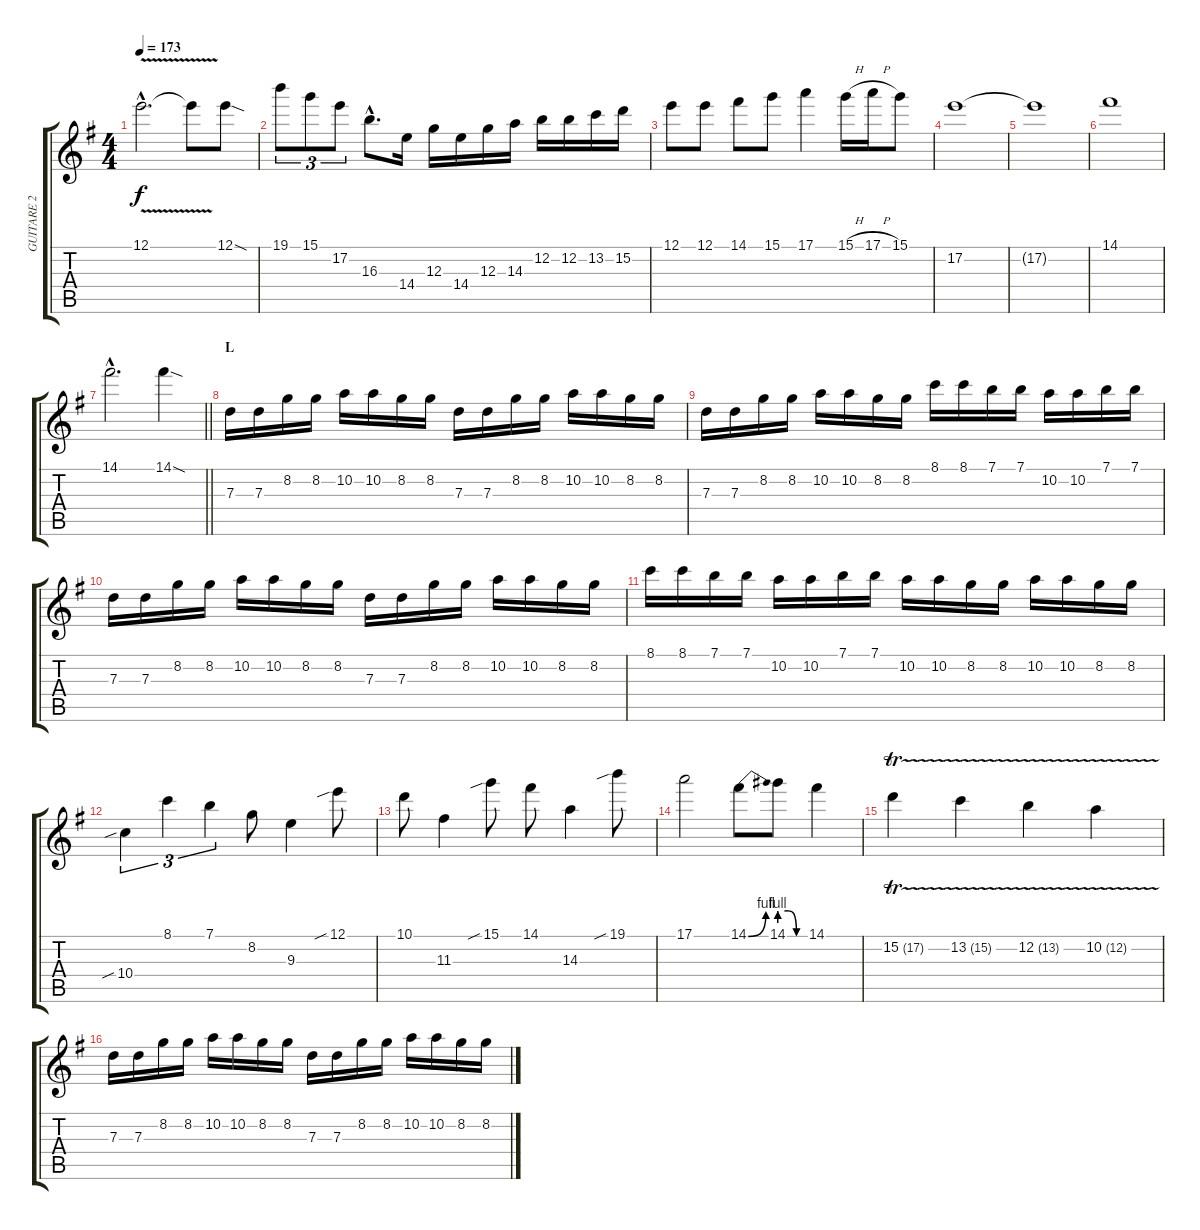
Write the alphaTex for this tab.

\track ("GUITARE 2" "GUITARE 2") {instrument distortionguitar}
\staff {score tabs}
\tuning (E4 B3 G3 D3 A2 E2) {hide}
\ts (4 4)
\tempo 173
\clef g2
\ks g
12.1{v hac}.2{d dy f} 12.1{t}.8 12.1{sod}.8 |
19.1.8{tu (3 2)} 15.1.8{tu (3 2)} 17.2.8{tu (3 2)} 16.3{hac}.8{d} 14.4.16 12.3.16 14.4.16 12.3.16 14.3.16 12.2.16 12.2.16 13.2.16 15.2.16 |
12.1.8 12.1.8 14.1.8 15.1.8 17.1.4 15.1{h}.16 17.1{h}.16 15.1.8 |
17.2.1 |
17.2{t}.1 |
14.1.1 |
\barLineRight lightlight
14.1{hac}.2{d} 14.1{sod}.4 |
\section ("" "L")
7.3.16 7.3.16 8.2.16 8.2.16 10.2.16 10.2.16 8.2.16 8.2.16 7.3.16 7.3.16 8.2.16 8.2.16 10.2.16 10.2.16 8.2.16 8.2.16 |
7.3.16 7.3.16 8.2.16 8.2.16 10.2.16 10.2.16 8.2.16 8.2.16 8.1.16 8.1.16 7.1.16 7.1.16 10.2.16 10.2.16 7.1.16 7.1.16 |
7.3.16 7.3.16 8.2.16 8.2.16 10.2.16 10.2.16 8.2.16 8.2.16 7.3.16 7.3.16 8.2.16 8.2.16 10.2.16 10.2.16 8.2.16 8.2.16 |
8.1.16 8.1.16 7.1.16 7.1.16 10.2.16 10.2.16 7.1.16 7.1.16 10.2.16 10.2.16 8.2.16 8.2.16 10.2.16 10.2.16 8.2.16 8.2.16 |
10.4{sib}.4{tu (3 2)} 8.1.4{tu (3 2)} 7.1.4{tu (3 2)} 8.2.8 9.3.4 12.1{sib}.8 |
10.1.8 11.3.4 15.1{sib}.8 14.1.8 14.3.4 19.1{sib}.8 |
17.1.2 14.1{be (bend 0 0 60 4)}.8 14.1{be (custom 0 4 20 4 40 0 60 0)}.8 14.1.4 |
15.2{tr (17 16)}.4 13.2{tr (15 16)}.4 12.2{tr (13 16)}.4 10.2{tr (12 16)}.4 |
7.3.16 7.3.16 8.2.16 8.2.16 10.2.16 10.2.16 8.2.16 8.2.16 7.3.16 7.3.16 8.2.16 8.2.16 10.2.16 10.2.16 8.2.16 8.2.16
